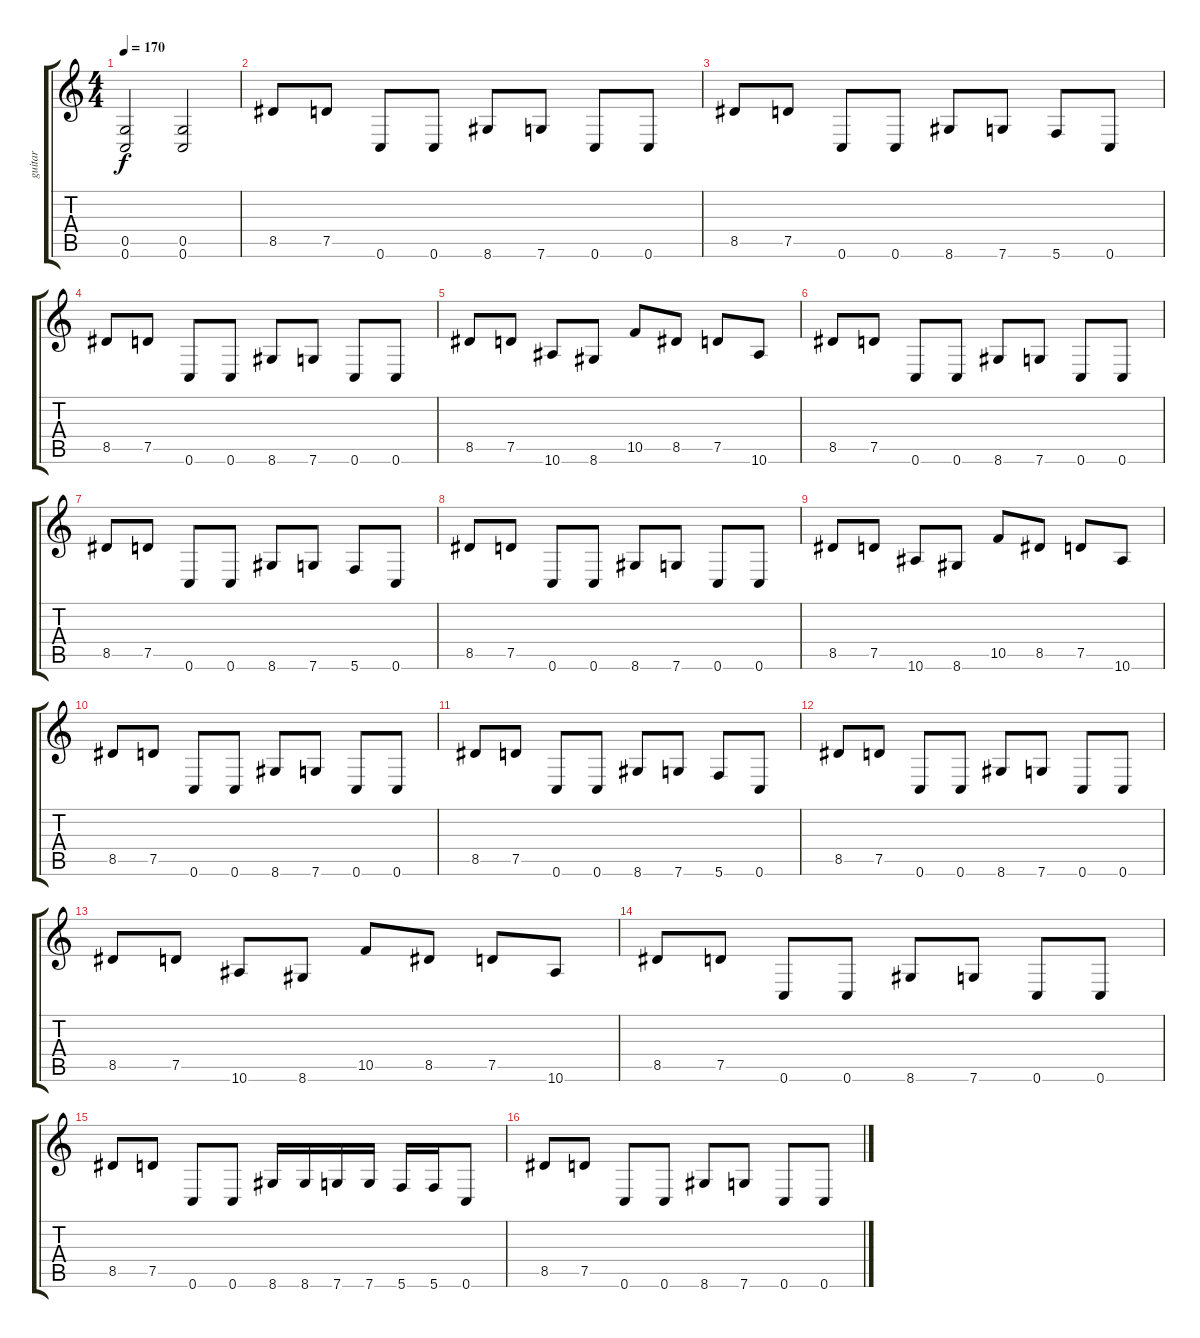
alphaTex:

\track ("guitar" "guitar") {instrument distortionguitar}
\staff {score tabs}
\tuning (D4 A3 F3 C3 G2 C2) {hide}
\ts (4 4)
\tempo 170
\clef g2
\ks c
(0.5 0.6).2{dy f instrument distortionguitar} (0.5 0.6).2 |
8.5.8 7.5.8 0.6.8 0.6.8 8.6.8 7.6.8 0.6.8 0.6.8 |
8.5.8 7.5.8 0.6.8 0.6.8 8.6.8 7.6.8 5.6.8 0.6.8 |
8.5.8 7.5.8 0.6.8 0.6.8 8.6.8 7.6.8 0.6.8 0.6.8 |
8.5.8 7.5.8 10.6.8 8.6.8 10.5.8 8.5.8 7.5.8 10.6.8 |
8.5.8 7.5.8 0.6.8 0.6.8 8.6.8 7.6.8 0.6.8 0.6.8 |
8.5.8 7.5.8 0.6.8 0.6.8 8.6.8 7.6.8 5.6.8 0.6.8 |
8.5.8 7.5.8 0.6.8 0.6.8 8.6.8 7.6.8 0.6.8 0.6.8 |
8.5.8 7.5.8 10.6.8 8.6.8 10.5.8 8.5.8 7.5.8 10.6.8 |
8.5.8 7.5.8 0.6.8 0.6.8 8.6.8 7.6.8 0.6.8 0.6.8 |
8.5.8 7.5.8 0.6.8 0.6.8 8.6.8 7.6.8 5.6.8 0.6.8 |
8.5.8 7.5.8 0.6.8 0.6.8 8.6.8 7.6.8 0.6.8 0.6.8 |
8.5.8 7.5.8 10.6.8 8.6.8 10.5.8 8.5.8 7.5.8 10.6.8 |
8.5.8 7.5.8 0.6.8 0.6.8 8.6.8 7.6.8 0.6.8 0.6.8 |
8.5.8 7.5.8 0.6.8 0.6.8 8.6.16 8.6.16 7.6.16 7.6.16 5.6.16 5.6.16 0.6.8 |
8.5.8 7.5.8 0.6.8 0.6.8 8.6.8 7.6.8 0.6.8 0.6.8
